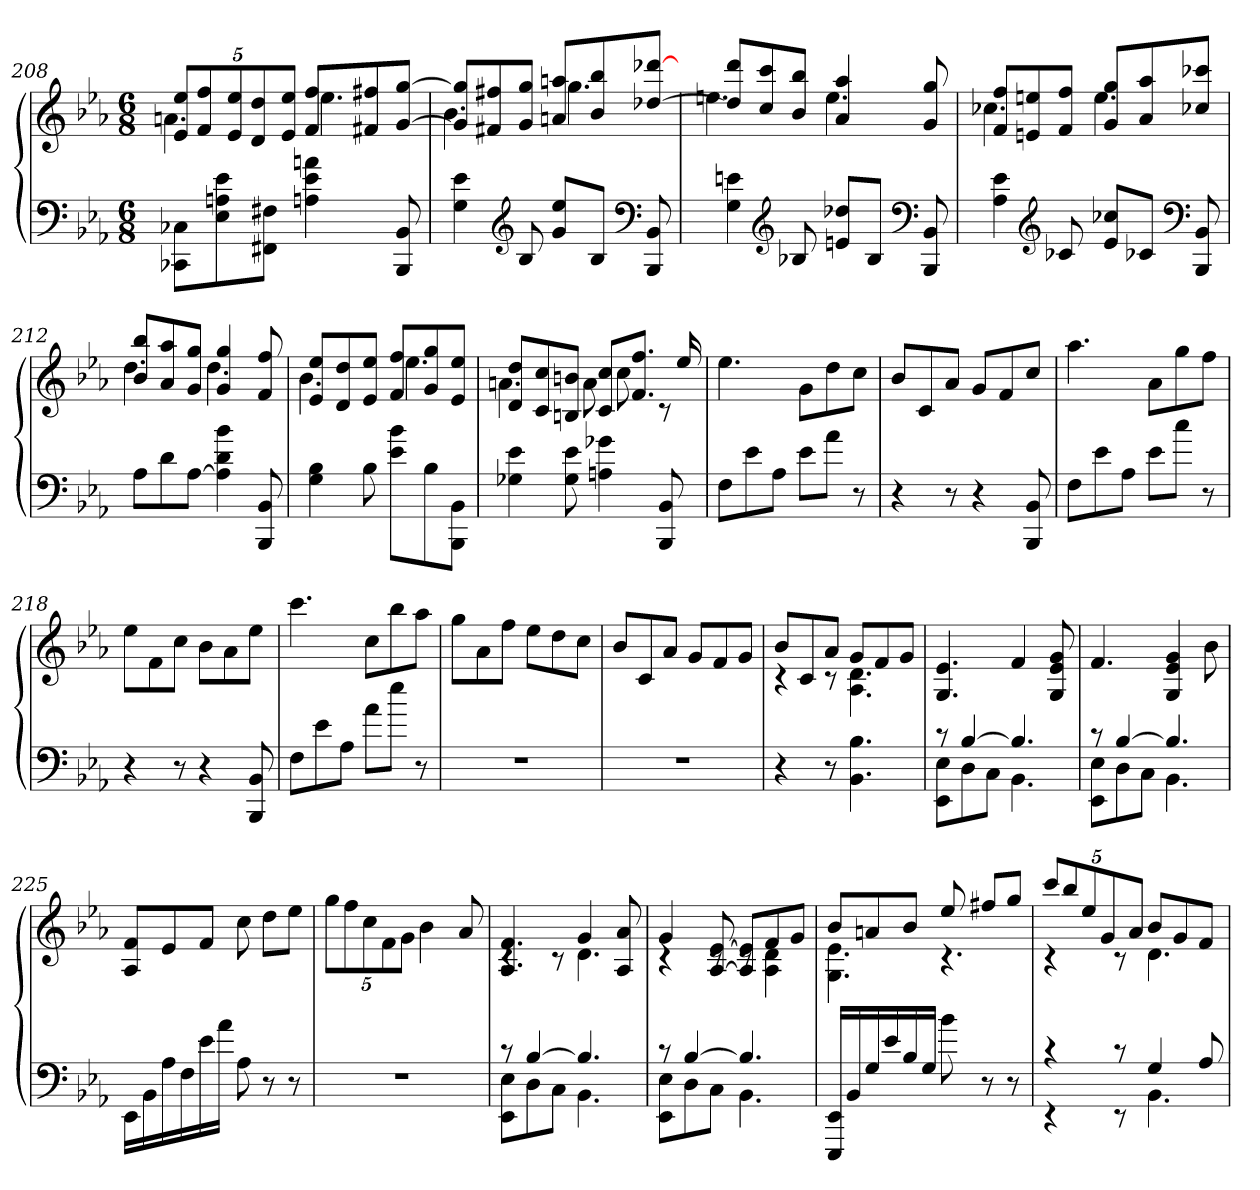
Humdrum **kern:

**kern	**kern
*part1	*part1
*staff2	*staff1
*clefF4	*clefG2
*k[b-e-a-]	*k[b-e-a-]
*M6/8	*M6/8
=208	=208
*	*^
8CC-X 8C-XL	40%3e- 40%3ee-L	4.an
.	40%3f 40%3ff	.
8E- 8An 8e-	.	.
.	40%3e- 40%3ee-	.
.	40%3d 40%3dd	.
8FF#X 8F#XJ	.	.
.	40%3e- 40%3ee-J	.
4An 4e- 4an	8f 8ffL	4.ee-
.	8f#X 8ff#X	.
8BBB- 8BB-	[8g [8ggJ	.
=209	=209	=209
4G 4e-	8g] 8gg]L	4.b-
.	8f#X 8ff#X	.
*clefG2	*	*
8B-	8g 8ggJ	.
8g 8ee-L	8an 8aanL	4.gg
8B-J	8b- 8bb-	.
*clefF4	*	*
8BBB- 8BB-	[8dd-X [8ddd-XJ	.
=210	=210	=210
4G 4en	8dd-] 8dddL	4.een
.	8cc 8ccc	.
*clefG2	*	*
8B-X	8b- 8bb-J	.
8en 8dd-XL	4a- 4aa-	4.ee
8B-J	.	.
*clefF4	*	*
8BBB- 8BB-	8g 8gg	.
=211	=211	=211
4A- 4e-	8f 8ffL	4.cc-X
.	8en 8een	.
*clefG2	*	*
8c-X	8f 8ffJ	.
8e- 8cc-XL	8g 8ggL	4.ee
8c-XJ	8a- 8aa-	.
*clefF4	*	*
8BBB- 8BB-	8cc-X 8ccc-XJ	.
=212	=212	=212
8A-L	8b- 8bb-L	4.dd
8d	8a- 8aa-	.
[8A-J	8g 8ggJ	.
4A-] 4d 4b-	4g 4gg	4.dd
8BBB- 8BB-	8f 8ff	.
=213	=213	=213
4G 4B-	8e- 8ee-L	4.b-
.	8d 8dd	.
8B-	8e- 8ee-J	.
8e- 8b-L	8f 8ffL	4.ee-
8B-	8g 8gg	.
8BBB- 8BB-J	8e- 8ee-J	.
=214	=214	=214
4G-X 4e-	8d 8ddL	4.an
.	8c 8cc	.
8G- 8e-	8Bn 8bnJ	.
4An 4g-X	8c 8ccL	8a
.	8.f 8.ffJ	8cc
8BBB- 8BB-	.	8rc
.	16ee-	.
*	*v	*v
=215	=215
8FL	4.ee-
8e-	.
8A-J	.
8e-L	8gL
8a-J	8dd
8r	8ccJ
=216	=216
4r	8b-L
.	8c
8r	8a-J
4r	8gL
.	8f
8BBB- 8BB-	8ccJ
=217	=217
8FL	4.aa-
8e-	.
8A-J	.
8e-L	8a-L
8ccJ	8gg
8r	8ffJ
=218	=218
4r	8ee-L
.	8f
8r	8ccJ
4r	8b-L
.	8a-
8BBB- 8BB-	8ee-J
=219	=219
8FL	4.ccc
8e-	.
8A-J	.
8a-L	8ccL
8ee-J	8bb-
8r	8aa-J
=220	=220
2.r	8ggL
.	8a-
.	8ffJ
.	8ee-L
.	8dd
.	8ccJ
=221	=221
2.r	8b-L
.	8c
.	8a-J
.	8gL
.	8f
.	8gJ
=222	=222
*	*^
4r	8b-L	4rc
.	8c	.
8r	8a-J	8rc
4.BB- 4.B-	8gL	4.A- 4.d
.	8f	.
.	8gJ	.
*	*v	*v
=223	=223
*^	*
8rc	8EE- 8E-L	4.G 4.e-
[4B-	8D	.
.	8CJ	.
4.B-]	4.BB-	4f
.	.	8G 8e- 8g
=224	=224	=224
8rc	8EE- 8E-L	4.f
[4B-	8D	.
.	8CJ	.
4.B-]	4.BB-	4G 4e- 4g
.	.	8b-
*v	*v	*
=225	=225
16EE-LL	8A- 8fL
16BB-	.
16A-	8e-
16F	.
16e-	8fJ
16a-JJ	.
8A-	8cc
8r	8ddL
8r	8ee-J
=226	=226
2.r	40%3ggL
.	40%3ff
.	40%3cc
.	40%3f
.	40%3gJ
.	4b-
.	8a-
=227	=227
*^	*^
8rc	8EE- 8E-L	4.A- 4.f	4rc
[4B-	8D	.	.
.	8CJ	.	8rc
4.B-]	4.BB-	4g	4.d
.	.	8A- 8a-	.
=228	=228	=228	=228
8rc	8EE- 8E-L	4g	4rc
[4B-	8D	.	.
.	8CJ	[8A- [8e-	8rc
4.B-]	4.BB-	8A-] 8e-]L	8rc
.	.	8f	4A- 4d
.	.	8gJ	.
*v	*v	*	*
=229	=229	=229
16EEE- 16EE-LL	8b-L	4.G 4.e-
16BB-	.	.
16G	8an	.
16e-	.	.
16B-	8b-J	.
16GJJ	.	.
8b-	8ee-	4.rc
8r	8ff#XL	.
8r	8ggJ	.
=230	=230	=230
*^	*	*
4rc	4rEE	40%3cccL	4rc
.	.	40%3bb-	.
.	.	40%3ee-	.
.	.	40%3g	.
8rc	8rEE	.	8rc
.	.	40%3a-J	.
4G	4.BB-	8b-L	4.d
.	.	8g	.
8A-	.	8fJ	.
*v	*v	*	*
*	*v	*v
=	=
*-	*-
